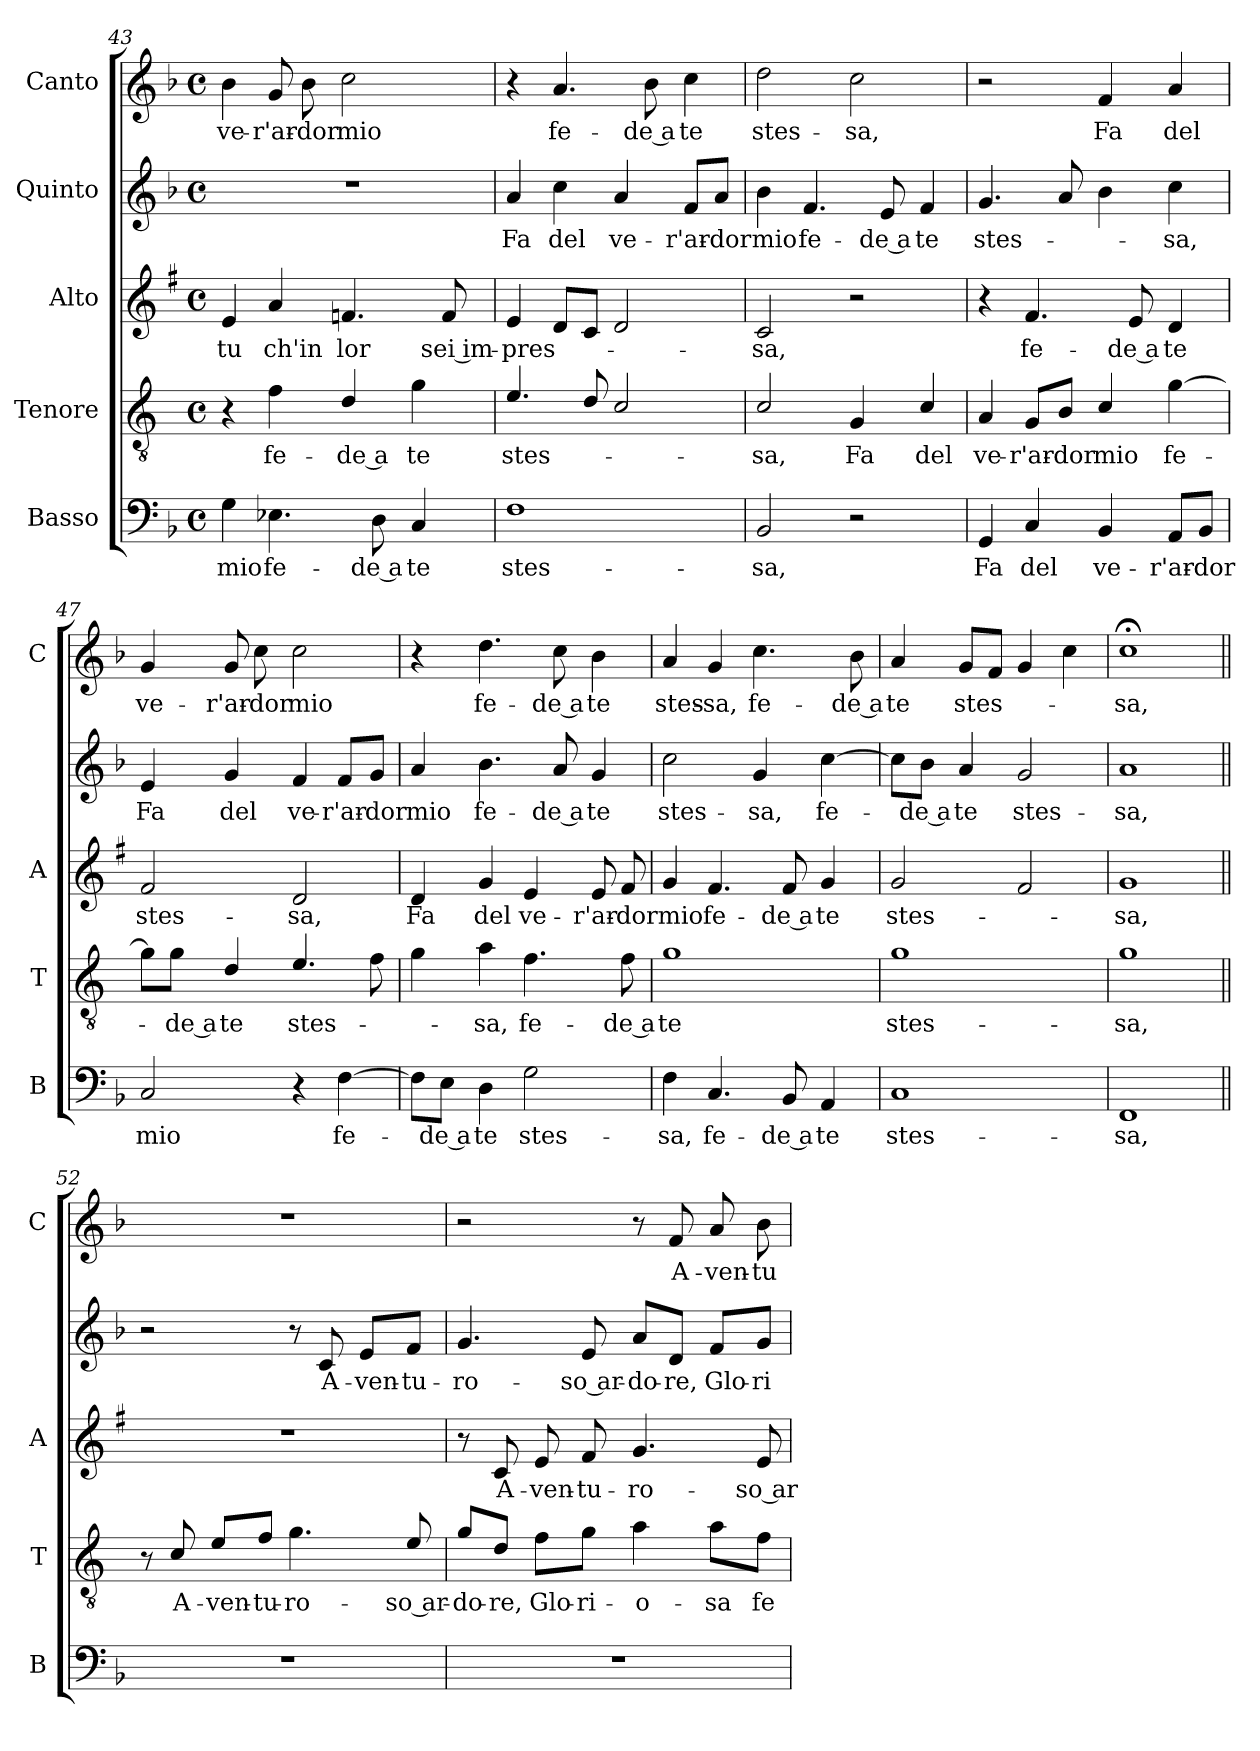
**kern	**text	**kern	**text	**kern	**text	**kern	**text	**kern	**text
*part5	*part5	*part4	*part4	*part3	*part3	*part2	*part2	*part1	*part1
*staff5	*staff5	*staff4	*staff4	*staff3	*staff3	*staff2	*staff2	*staff1	*staff1
*I"Basso	*	*I"Tenore	*	*I"Alto	*	*I"Quinto	*	*I"Canto	*
*I'B	*	*I'T	*	*I'A	*	*	*	*I'C	*
*clefF4	*	*clefGv2	*	*clefG2	*	*clefG2	*	*clefG2	*
*	*	*ITrd4c7	*	*ITrd1c2	*	*	*	*	*
*k[b-]	*	*k[b-]	*	*k[b-]	*	*k[b-]	*	*k[b-]	*
*F:	*	*F:	*	*F:	*	*F:	*	*F:	*
*M4/4	*	*M4/4	*	*M4/4	*	*M4/4	*	*M4/4	*
*met(c)	*	*met(c)	*	*met(c)	*	*met(c)	*	*met(c)	*
=43	=43	=43	=43	=43	=43	=43	=43	=43	=43
!	!LO:LY:b	!	!	!	!LO:LY:b	!	!	!	!LO:LY:b
4G\	mio	4r	.	4d/	tu	1r	.	4b-\	ve-
!	!LO:LY:b	!	!LO:LY:b	!	!LO:LY:b	!	!	!	!LO:LY:b
4.E-X\	fe-	4B-\	fe-	4g/	ch'in	.	.	8g/	-r'ar-
!	!	!	!	!	!	!	!	!	!LO:LY:b
.	.	.	.	.	.	.	.	8b-\	-dor
!	!	!	!LO:LY:b	!	!LO:LY:b	!	!	!	!LO:LY:b
.	.	4G/	-de a	4.e-X/	lor	.	.	2cc\	mio
!	!LO:LY:b	!	!	!	!	!	!	!	!
8D\	-de a	.	.	.	.	.	.	.	.
!	!LO:LY:b	!	!LO:LY:b	!	!	!	!	!	!
4C/	te	4c\	te	.	.	.	.	.	.
!	!	!	!	!	!LO:LY:b	!	!	!	!
.	.	.	.	8e-/	sei im-	.	.	.	.
=44	=44	=44	=44	=44	=44	=44	=44	=44	=44
!	!LO:LY:b	!	!LO:LY:b	!	!LO:LY:b	!	!LO:LY:b	!	!
1F	stes-	4.A/	stes-	4d/	-pres-	4a/	Fa	4r	.
!	!	!	!	!	!	!	!LO:LY:b	!	!LO:LY:b
.	.	.	.	8c/L	.	4cc\	del	4.a/	fe-
.	.	8G/	.	8B-/J	.	.	.	.	.
!	!	!	!	!	!	!	!LO:LY:b	!	!
.	.	2F/	.	2c/	.	4a/	ve-	.	.
!	!	!	!	!	!	!	!	!	!LO:LY:b
.	.	.	.	.	.	.	.	8b-\	-de a
!	!	!	!	!	!	!	!LO:LY:b	!	!LO:LY:b
.	.	.	.	.	.	8f/L	-r'ar-	4cc\	te
!	!	!	!	!	!	!	!LO:LY:b	!	!
.	.	.	.	.	.	8a/J	-dor	.	.
=45	=45	=45	=45	=45	=45	=45	=45	=45	=45
!	!LO:LY:b	!	!LO:LY:b	!	!LO:LY:b	!	!LO:LY:b	!	!LO:LY:b
2BB-/	-sa,	2F/	-sa,	2B-/	-sa,	4b-\	mio	2dd\	stes-
!	!	!	!	!	!	!	!LO:LY:b	!	!
.	.	.	.	.	.	4.f/	fe-	.	.
!	!	!	!LO:LY:b	!	!	!	!	!	!LO:LY:b
2r	.	4C/	Fa	2r	.	.	.	2cc\	-sa,
!	!	!	!	!	!	!	!LO:LY:b	!	!
.	.	.	.	.	.	8e/	-de a	.	.
!	!	!	!LO:LY:b	!	!	!	!LO:LY:b	!	!
.	.	4F/	del	.	.	4f/	te	.	.
=46	=46	=46	=46	=46	=46	=46	=46	=46	=46
!	!LO:LY:b	!	!LO:LY:b	!	!	!	!LO:LY:b	!	!
4GG/	Fa	4D/	ve-	4r	.	4.g/	stes-	2r	.
!	!LO:LY:b	!	!LO:LY:b	!	!LO:LY:b	!	!	!	!
4C/	del	8C/L	-r'ar-	4.e/	fe-	.	.	.	.
!	!	!	!LO:LY:b	!	!	!	!	!	!
.	.	8E/J	-dor	.	.	8a/	.	.	.
!	!LO:LY:b	!	!LO:LY:b	!	!	!	!	!	!LO:LY:b
4BB-/	ve-	4F/	mio	.	.	4b-\	.	4f/	Fa
!	!	!	!	!	!LO:LY:b	!	!	!	!
.	.	.	.	8d/	-de a	.	.	.	.
!	!LO:LY:b	!	!LO:LY:b	!	!LO:LY:b	!	!LO:LY:b	!	!LO:LY:b
8AA/L	-r'ar-	[4c\	fe-	4c/	te	4cc\	-sa,	4a/	del
!	!LO:LY:b	!	!	!	!	!	!	!	!
8BB-/J	-dor	.	.	.	.	.	.	.	.
!!LO:LB:g=z
=47	=47	=47	=47	=47	=47	=47	=47	=47	=47
!	!LO:LY:b	!	!	!	!LO:LY:b	!	!LO:LY:b	!	!LO:LY:b
2C/	mio	8c\L]	.	2e/	stes-	4e/	Fa	4g/	ve-
!	!	!	!LO:LY:b	!	!	!	!	!	!
.	.	8c\J	-de a	.	.	.	.	.	.
!	!	!	!LO:LY:b	!	!	!	!LO:LY:b	!	!LO:LY:b
.	.	4G/	te	.	.	4g/	del	8g/	-r'ar-
!	!	!	!	!	!	!	!	!	!LO:LY:b
.	.	.	.	.	.	.	.	8cc\	-dor
!	!	!	!LO:LY:b	!	!LO:LY:b	!	!LO:LY:b	!	!LO:LY:b
4r	.	4.A/	stes-	2c/	-sa,	4f/	ve-	2cc\	mio
!	!LO:LY:b	!	!	!	!	!	!LO:LY:b	!	!
[4F\	fe-	.	.	.	.	8f/L	-r'ar-	.	.
!	!	!	!	!	!	!	!LO:LY:b	!	!
.	.	8B-\	.	.	.	8g/J	-dor	.	.
=48	=48	=48	=48	=48	=48	=48	=48	=48	=48
!	!	!	!	!	!LO:LY:b	!	!LO:LY:b	!	!
8F\L]	.	4c\	.	4c/	Fa	4a/	mio	4r	.
!	!LO:LY:b	!	!	!	!	!	!	!	!
8E\J	-de a	.	.	.	.	.	.	.	.
!	!LO:LY:b	!	!LO:LY:b	!	!LO:LY:b	!	!LO:LY:b	!	!LO:LY:b
4D\	te	4d\	-sa,	4f/	del	4.b-\	fe-	4.dd\	fe-
!	!LO:LY:b	!	!LO:LY:b	!	!LO:LY:b	!	!	!	!
2G\	stes-	4.B-\	fe-	4d/	ve-	.	.	.	.
!	!	!	!	!	!	!	!LO:LY:b	!	!LO:LY:b
.	.	.	.	.	.	8a/	-de a	8cc\	-de a
!	!	!	!	!	!LO:LY:b	!	!LO:LY:b	!	!LO:LY:b
.	.	.	.	8d/	-r'ar-	4g/	te	4b-\	te
!	!	!	!LO:LY:b	!	!LO:LY:b	!	!	!	!
.	.	8B-\	-de a	8e/	-dor	.	.	.	.
=49	=49	=49	=49	=49	=49	=49	=49	=49	=49
!	!LO:LY:b	!	!LO:LY:b	!	!LO:LY:b	!	!LO:LY:b	!	!LO:LY:b
4F\	-sa,	1c	te	4f/	mio	2cc\	stes-	4a/	stes-
!	!LO:LY:b	!	!	!	!LO:LY:b	!	!	!	!LO:LY:b
4.C/	fe-	.	.	4.e/	fe-	.	.	4g/	-sa,
!	!	!	!	!	!	!	!LO:LY:b	!	!LO:LY:b
.	.	.	.	.	.	4g/	-sa,	4.cc\	fe-
!	!LO:LY:b	!	!	!	!LO:LY:b	!	!	!	!
8BB-/	-de a	.	.	8e/	-de a	.	.	.	.
!	!LO:LY:b	!	!	!	!LO:LY:b	!	!LO:LY:b	!	!
4AA/	te	.	.	4f/	te	[4cc\	fe-	.	.
!	!	!	!	!	!	!	!	!	!LO:LY:b
.	.	.	.	.	.	.	.	8b-\	-de a
=50	=50	=50	=50	=50	=50	=50	=50	=50	=50
!	!LO:LY:b	!	!LO:LY:b	!	!LO:LY:b	!	!	!	!LO:LY:b
1C	stes-	1c	stes-	2f/	stes-	8cc\L]	.	4a/	te
!	!	!	!	!	!	!	!LO:LY:b	!	!
.	.	.	.	.	.	8b-\J	-de a	.	.
!	!	!	!	!	!	!	!LO:LY:b	!	!LO:LY:b
.	.	.	.	.	.	4a/	te	8g/L	stes-
.	.	.	.	.	.	.	.	8f/J	.
!	!	!	!	!	!	!	!LO:LY:b	!	!
.	.	.	.	2e/	.	2g/	stes-	4g/	.
.	.	.	.	.	.	.	.	4cc\	.
=51	=51	=51	=51	=51	=51	=51	=51	=51	=51
!	!LO:LY:b	!	!LO:LY:b	!	!LO:LY:b	!	!LO:LY:b	!	!LO:LY:b
1FF	-sa,	1c	-sa,	1f	-sa,	1a	-sa,	1cc;<	-sa,
!!LO:PB:g=z
=52||	=52||	=52||	=52||	=52||	=52||	=52||	=52||	=52||	=52||
1r	.	8r	.	1r	.	2r	.	1r	.
!	!	!	!LO:LY:b	!	!	!	!	!	!
.	.	8F/	A-	.	.	.	.	.	.
!	!	!	!LO:LY:b	!	!	!	!	!	!
.	.	8A/L	-ven-	.	.	.	.	.	.
!	!	!	!LO:LY:b	!	!	!	!	!	!
.	.	8B-/J	-tu-	.	.	.	.	.	.
!	!	!	!LO:LY:b	!	!	!	!	!	!
.	.	4.c\	-ro-	.	.	8r	.	.	.
!	!	!	!	!	!	!	!LO:LY:b	!	!
.	.	.	.	.	.	8c/	A-	.	.
!	!	!	!	!	!	!	!LO:LY:b	!	!
.	.	.	.	.	.	8e/L	-ven-	.	.
!	!	!	!LO:LY:b	!	!	!	!LO:LY:b	!	!
.	.	8A/	-so ar-	.	.	8f/J	-tu-	.	.
=53	=53	=53	=53	=53	=53	=53	=53	=53	=53
!	!	!	!LO:LY:b	!	!	!	!LO:LY:b	!	!
1r	.	8c/L	-do-	8r	.	4.g/	-ro-	2r	.
!	!	!	!LO:LY:b	!	!LO:LY:b	!	!	!	!
.	.	8G/J	-re,	8B-/	A-	.	.	.	.
!	!	!	!LO:LY:b	!	!LO:LY:b	!	!	!	!
.	.	8B-\L	Glo-	8d/	-ven-	.	.	.	.
!	!	!	!LO:LY:b	!	!LO:LY:b	!	!LO:LY:b	!	!
.	.	8c\J	-ri-	8e/	-tu-	8e/	-so ar-	.	.
!	!	!	!LO:LY:b	!	!LO:LY:b	!	!LO:LY:b	!	!
.	.	4d\	-o-	4.f/	-ro-	8a/L	-do-	8r	.
!	!	!	!	!	!	!	!LO:LY:b	!	!LO:LY:b
.	.	.	.	.	.	8d/J	-re,	8f/	A-
!	!	!	!LO:LY:b	!	!	!	!LO:LY:b	!	!LO:LY:b
.	.	8d\L	-sa	.	.	8f/L	Glo-	8a/	-ven-
!	!	!	!LO:LY:b	!	!LO:LY:b	!	!LO:LY:b	!	!LO:LY:b
.	.	8B-\J	fe-	8d/	-so ar-	8g/J	-ri-	8b-\	-tu-
=	=	=	=	=	=	=	=	=	=
*-	*-	*-	*-	*-	*-	*-	*-	*-	*-
